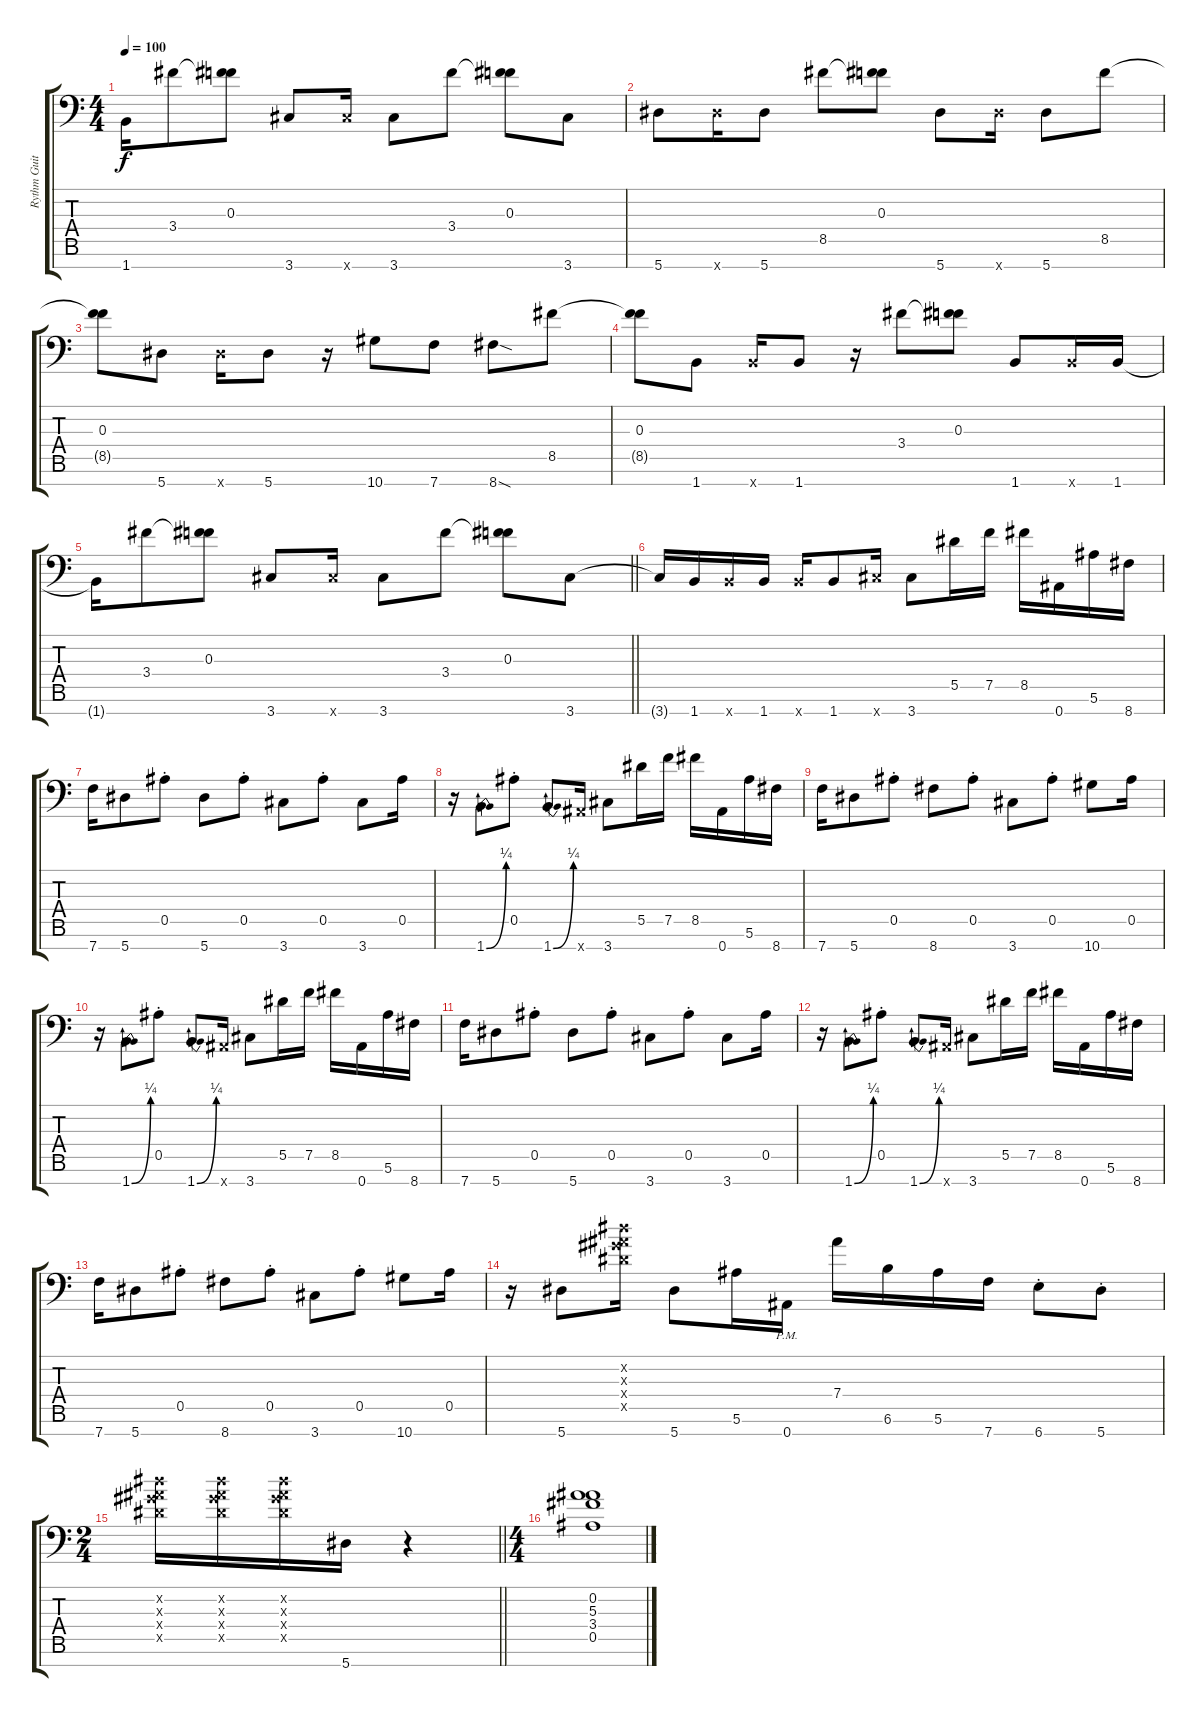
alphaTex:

\track ("Rythm Guitar #2" "Rythm Guit") {instrument distortionguitar}
\staff {score tabs}
\tuning (Eb4 Bb3 F3 Eb3 Bb2 F2 Bb1) {hide}
\ts (4 4)
\tempo 100
\clef f4
\ks c
1.7{t}.16{dy f} 3.4.8 (0.3 3.4{t}).8 3.7.8 3.7{x}.16 3.7.8 3.4.8 (0.3 3.4{t}).8 3.7.8 |
5.7.8 5.7{x}.16 5.7.8 8.5.8 (0.3 8.5{t}).8 5.7.8 5.7{x}.16 5.7.8 8.5.8 |
(0.3 8.5{t}).8 5.7.8 5.7{x}.16 5.7.8 r.16 10.7.8 7.7.8 8.7{sod}.8 8.5.8 |
(0.3 8.5{t}).8 1.7.8 1.7{x}.16 1.7.8 r.16 3.4.8 (0.3 3.4{t}).8 1.7.8 1.7{x}.16 1.7.16 |
\barLineRight lightlight
1.7{t}.16 3.4.8 (0.3 3.4{t}).8 3.7.8 3.7{x}.16 3.7.8 3.4.8 (0.3 3.4{t}).8 3.7.8 |
\section ("" "")
3.7{t}.16 1.7.16 1.7{x}.16 1.7.16 1.7{x}.16 1.7.8 3.7{x}.16 3.7.8 5.5.16 7.5.16 8.5.16 0.7.16 5.6.16 8.7.16 |
7.7.16 5.7.8 0.5{st}.8 5.7.8 0.5{st}.8 3.7.8 0.5{st}.8 3.7.8 0.5.16 |
r.16 1.7{be (bend 0 0 60 1)}.8 0.5{st}.8 1.7{be (bend 0 0 60 1)}.8 0.7{x}.16 3.7.8 5.5.16 7.5.16 8.5.16 0.7.16 5.6.16 8.7.16 |
7.7.16 5.7.8 0.5{st}.8 8.7.8 0.5{st}.8 3.7.8 0.5{st}.8 10.7.8 0.5.16 |
r.16 1.7{be (bend 0 0 60 1)}.8 0.5{st}.8 1.7{be (bend 0 0 60 1)}.8 0.7{x}.16 3.7.8 5.5.16 7.5.16 8.5.16 0.7.16 5.6.16 8.7.16 |
7.7.16 5.7.8 0.5{st}.8 5.7.8 0.5{st}.8 3.7.8 0.5{st}.8 3.7.8 0.5.16 |
r.16 1.7{be (bend 0 0 60 1)}.8 0.5{st}.8 1.7{be (bend 0 0 60 1)}.8 0.7{x}.16 3.7.8 5.5.16 7.5.16 8.5.16 0.7.16 5.6.16 8.7.16 |
7.7.16 5.7.8 0.5{st}.8 8.7.8 0.5{st}.8 3.7.8 0.5{st}.8 10.7.8 0.5.16 |
r.16 5.7.8 (5.2{x} 5.3{x} 5.4{x} 5.5{x}).16 5.7.8 5.6.16 0.7{pm}.16 7.4.16 6.6.16 5.6.16 7.7.16 6.7{st}.8 5.7{st}.8 |
\ts (2 4)
\barLineRight lightlight
(5.2{x} 5.3{x} 5.4{x} 5.5{x}).16 (5.2{x} 5.3{x} 5.4{x} 5.5{x}).16 (5.2{x} 5.3{x} 5.4{x} 5.5{x}).16 5.7.16 r.4 |
\ts (4 4)
\section ("" "")
(0.2 5.3 3.4 0.5).1{volume 8}
